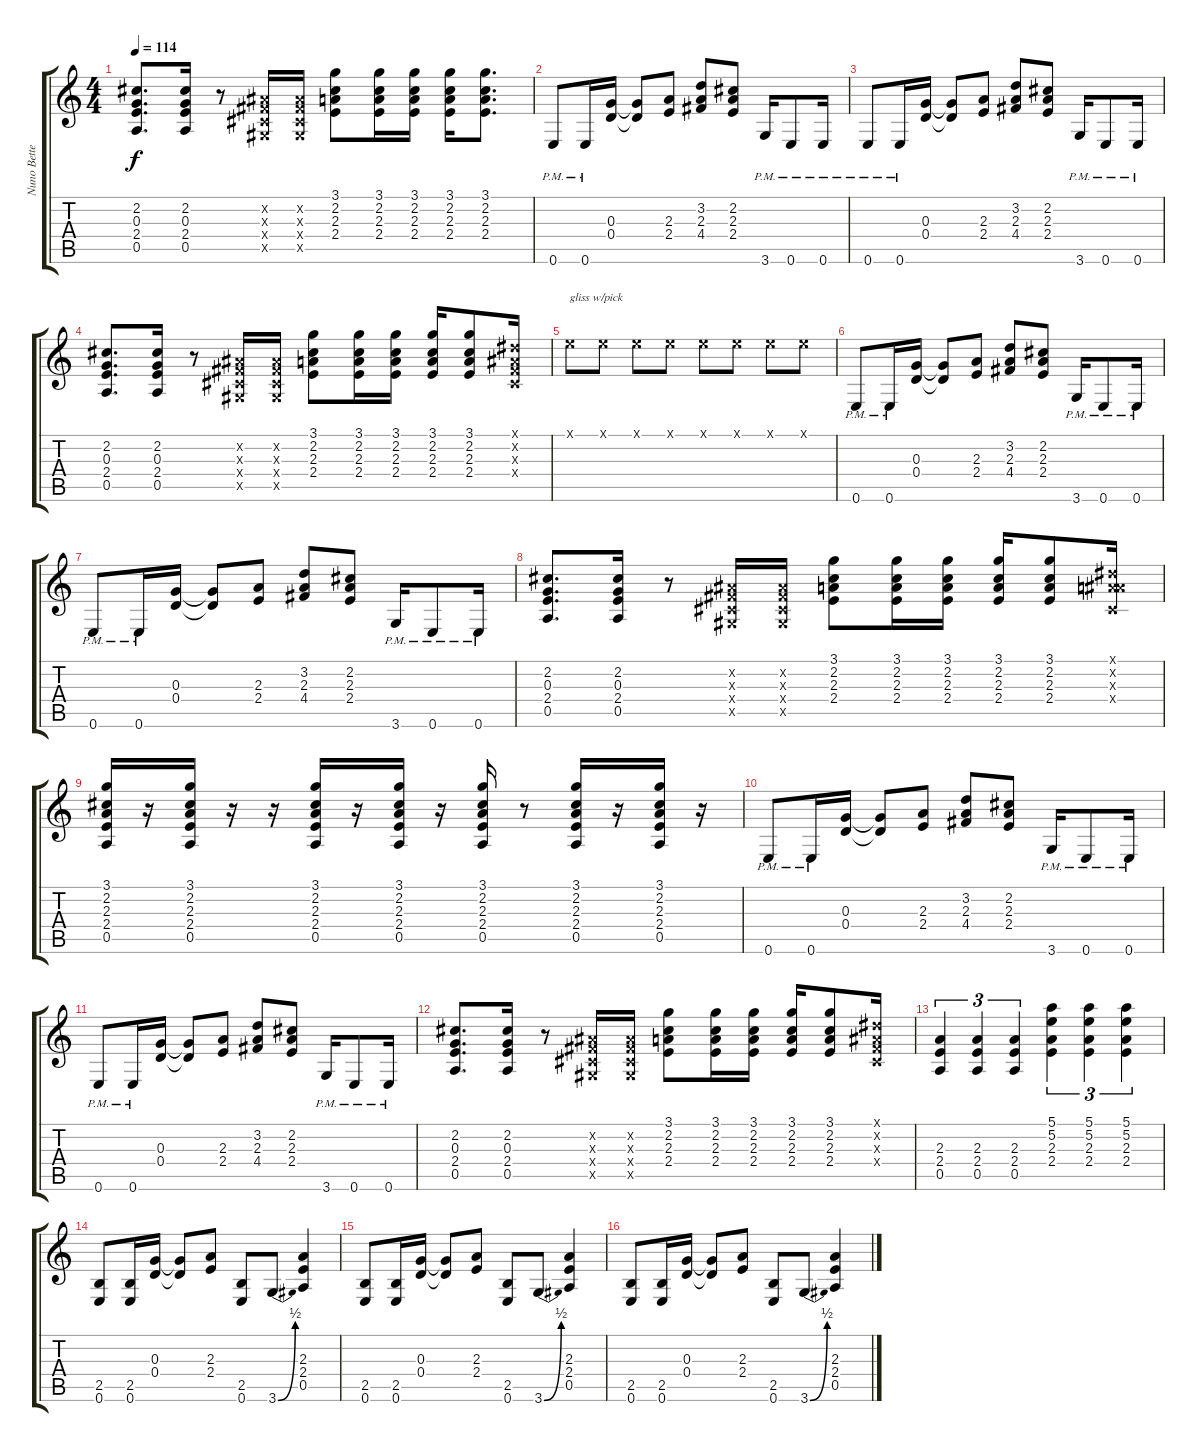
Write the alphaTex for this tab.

\track ("Nuno Bettencourt (Lead Guitar)" "Nuno Bette") {instrument distortionguitar}
\staff {score tabs}
\tuning (E4 B3 G3 D3 A2 E2) {hide}
\ts (4 4)
\tempo 114
\clef g2
\ks c
(2.2 0.3 2.4 0.5).8{d dy f} (2.2 0.3 2.4 0.5).16 r.8 (-1.2{x} -1.3{x} -1.4{x} -1.5{x}).16 (-1.2{x} -1.3{x} -1.4{x} -1.5{x}).16 (3.1 2.2 2.3 2.4).8 (3.1 2.2 2.3 2.4).16 (3.1 2.2 2.3 2.4).16 (3.1 2.2 2.3 2.4).16 (3.1 2.2 2.3 2.4).8{d} |
0.6{pm}.8 0.6{pm}.16 (0.3 0.4).16 (0.3{t} 0.4{t}).8 (2.3 2.4).8 (3.2 2.3 4.4).8 (2.2 2.3 2.4).8 3.6{pm}.16 0.6{pm}.8 0.6{pm}.16 |
0.6{pm}.8 0.6{pm}.16 (0.3 0.4).16 (0.3{t} 0.4{t}).8 (2.3 2.4).8 (3.2 2.3 4.4).8 (2.2 2.3 2.4).8 3.6{pm}.16 0.6{pm}.8 0.6{pm}.16 |
(2.2 0.3 2.4 0.5).8{d} (2.2 0.3 2.4 0.5).16 r.8 (-1.2{x} -1.3{x} -1.4{x} -1.5{x}).16 (-1.2{x} -1.3{x} -1.4{x} -1.5{x}).16 (3.1 2.2 2.3 2.4).8 (3.1 2.2 2.3 2.4).16 (3.1 2.2 2.3 2.4).16 (3.1 2.2 2.3 2.4).16 (3.1 2.2 2.3 2.4).8 (-1.1{x} -1.2{x} -1.3{x} -1.4{x}).16 |
0.1{x}.8{txt "gliss w/pick"} 0.1{x}.8 0.1{x}.8 0.1{x}.8 0.1{x}.8 0.1{x}.8 0.1{x}.8 0.1{x}.8 |
0.6{pm}.8 0.6{pm}.16 (0.3 0.4).16 (0.3{t} 0.4{t}).8 (2.3 2.4).8 (3.2 2.3 4.4).8 (2.2 2.3 2.4).8 3.6{pm}.16 0.6{pm}.8 0.6{pm}.16 |
0.6{pm}.8 0.6{pm}.16 (0.3 0.4).16 (0.3{t} 0.4{t}).8 (2.3 2.4).8 (3.2 2.3 4.4).8 (2.2 2.3 2.4).8 3.6{pm}.16 0.6{pm}.8 0.6{pm}.16 |
(2.2 0.3 2.4 0.5).8{d} (2.2 0.3 2.4 0.5).16 r.8 (-1.2{x} -1.3{x} -1.4{x} -1.5{x}).16 (-1.2{x} -1.3{x} -1.4{x} -1.5{x}).16 (3.1 2.2 2.3 2.4).8 (3.1 2.2 2.3 2.4).16 (3.1 2.2 2.3 2.4).16 (3.1 2.2 2.3 2.4).16 (3.1 2.2 2.3 2.4).8 (-1.1{x} -1.2{x} 2.3{x} -1.4{x}).16 |
(3.1 2.2 2.3 2.4 0.5).16 r.16 (3.1 2.2 2.3 2.4 0.5).16 r.16 r.16 (3.1 2.2 2.3 2.4 0.5).16 r.16 (3.1 2.2 2.3 2.4 0.5).16 r.16 (3.1 2.2 2.3 2.4 0.5).16 r.8 (3.1 2.2 2.3 2.4 0.5).16 r.16 (3.1 2.2 2.3 2.4 0.5).16 r.16 |
0.6{pm}.8 0.6{pm}.16 (0.3 0.4).16 (0.3{t} 0.4{t}).8 (2.3 2.4).8 (3.2 2.3 4.4).8 (2.2 2.3 2.4).8 3.6{pm}.16 0.6{pm}.8 0.6{pm}.16 |
0.6{pm}.8 0.6{pm}.16 (0.3 0.4).16 (0.3{t} 0.4{t}).8 (2.3 2.4).8 (3.2 2.3 4.4).8 (2.2 2.3 2.4).8 3.6{pm}.16 0.6{pm}.8 0.6{pm}.16 |
(2.2 0.3 2.4 0.5).8{d} (2.2 0.3 2.4 0.5).16 r.8 (-1.2{x} -1.3{x} -1.4{x} -1.5{x}).16 (-1.2{x} -1.3{x} -1.4{x} -1.5{x}).16 (3.1 2.2 2.3 2.4).8 (3.1 2.2 2.3 2.4).16 (3.1 2.2 2.3 2.4).16 (3.1 2.2 2.3 2.4).16 (3.1 2.2 2.3 2.4).8 (-1.1{x} -1.2{x} -1.3{x} -1.4{x}).16 |
(2.3 2.4 0.5).4{tu (3 2)} (2.3 2.4 0.5).4{tu (3 2)} (2.3 2.4 0.5).4{tu (3 2)} (5.1 5.2 2.3 2.4).4{tu (3 2)} (5.1 5.2 2.3 2.4).4{tu (3 2)} (5.1 5.2 2.3 2.4).4{tu (3 2)} |
(2.5 0.6).8 (2.5 0.6).16 (0.3 0.4).16 (0.3{t} 0.4{t}).8 (2.3 2.4).8 (2.5 0.6).8 3.6{be (bend 0 0 60 2)}.8 (2.3 2.4 0.5).4 |
(2.5 0.6).8 (2.5 0.6).16 (0.3 0.4).16 (0.3{t} 0.4{t}).8 (2.3 2.4).8 (2.5 0.6).8 3.6{be (bend 0 0 60 2)}.8 (2.3 2.4 0.5).4 |
(2.5 0.6).8 (2.5 0.6).16 (0.3 0.4).16 (0.3{t} 0.4{t}).8 (2.3 2.4).8 (2.5 0.6).8 3.6{be (bend 0 0 60 2)}.8 (2.3 2.4 0.5).4
